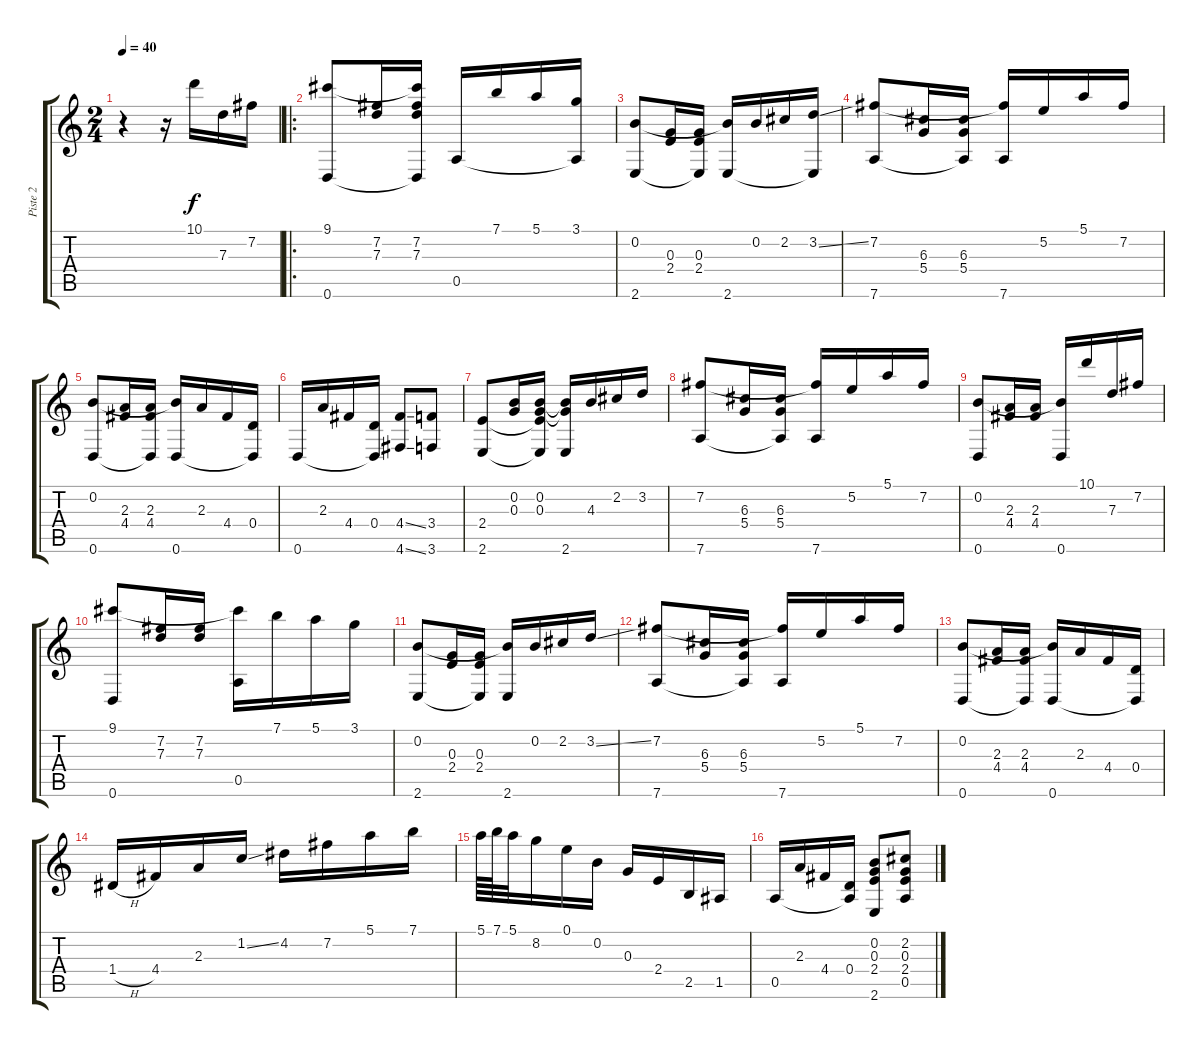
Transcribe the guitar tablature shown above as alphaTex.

\track ("Piste 2" "Piste 2") {instrument acousticguitarnylon}
\staff {score tabs}
\tuning (E4 B3 G3 D3 A2 D2) {hide}
\ts (2 4)
\tempo 40
\clef g2
\ks c
r.4{dy f instrument acousticguitarnylon} r.16 10.1.16 7.3.16 7.2.16 |
\ro
(9.1 0.6).8 (7.2 7.3).16 (9.1{t} 7.2 7.3 0.6{t}).16 0.5.16 7.1.16 5.1.16 (3.1 0.5{t}).16 |
(0.2 2.6).8 (0.3 2.4).16 (0.3 2.4 2.6{t}).16 (0.2{t} 2.6).16 0.2.16 2.2.16 (3.2{ss} 2.6{t}).16 |
(7.2 7.6).8 (6.3 5.4).16 (6.3 5.4 7.6{t}).16 (7.2{t} 7.6).16 5.2.16 5.1.16 7.2.16 |
(0.2 0.6).8 (2.3 4.4).16 (2.3 4.4 0.6{t}).16 (0.2{t} 0.6).16 2.3.16 4.4.16 (0.4 0.6{t}).16 |
0.6.16 2.3.16 4.4.16 (0.4 0.6{t}).16 (4.4{ss} 4.6{ss}).8 (3.4 3.6).8 |
(2.4 2.6).8 (0.2 0.3).16 (0.2 0.3 2.4{t} 2.6{t}).16 (0.2{t} 0.3{t} 2.6).16 4.3.16 2.2.16 3.2.16 |
(7.2 7.6).8 (6.3 5.4).16 (6.3 5.4 7.6{t}).16 (7.2{t} 7.6).16 5.2.16 5.1.16 7.2.16 |
(0.2 0.6).8 (2.3 4.4).16 (2.3 4.4).16 (0.2{t} 0.6).16 10.1.16 7.3.16 7.2.16 |
(9.1 0.6).8 (7.2 7.3).16 (7.2 7.3).16 (9.1{t} 0.5).16 7.1.16 5.1.16 3.1.16 |
(0.2 2.6).8 (0.3 2.4).16 (0.3 2.4 2.6{t}).16 (0.2{t} 2.6).16 0.2.16 2.2.16 3.2{ss}.16 |
(7.2 7.6).8 (6.3 5.4).16 (6.3 5.4 7.6{t}).16 (7.2{t} 7.6).16 5.2.16 5.1.16 7.2.16 |
(0.2 0.6).8 (2.3 4.4).16 (2.3 4.4 0.6{t}).16 (0.2{t} 0.6).16 2.3.16 4.4.16 (0.4 0.6{t}).16 |
1.4{h}.16 4.4.16 2.3.16 1.2{ss}.16 4.2.16 7.2.16 5.1.16 7.1.16 |
5.1.64 7.1.64 5.1.32 8.2.16 0.1.16 0.2.16 0.3.16 2.4.16 2.5.16 1.5.16 |
0.5.16 2.3.16 4.4.16 (0.4 0.5{t}).16 (0.2 0.3 2.4 2.6).8 (2.2 0.3 2.4 0.5).8
